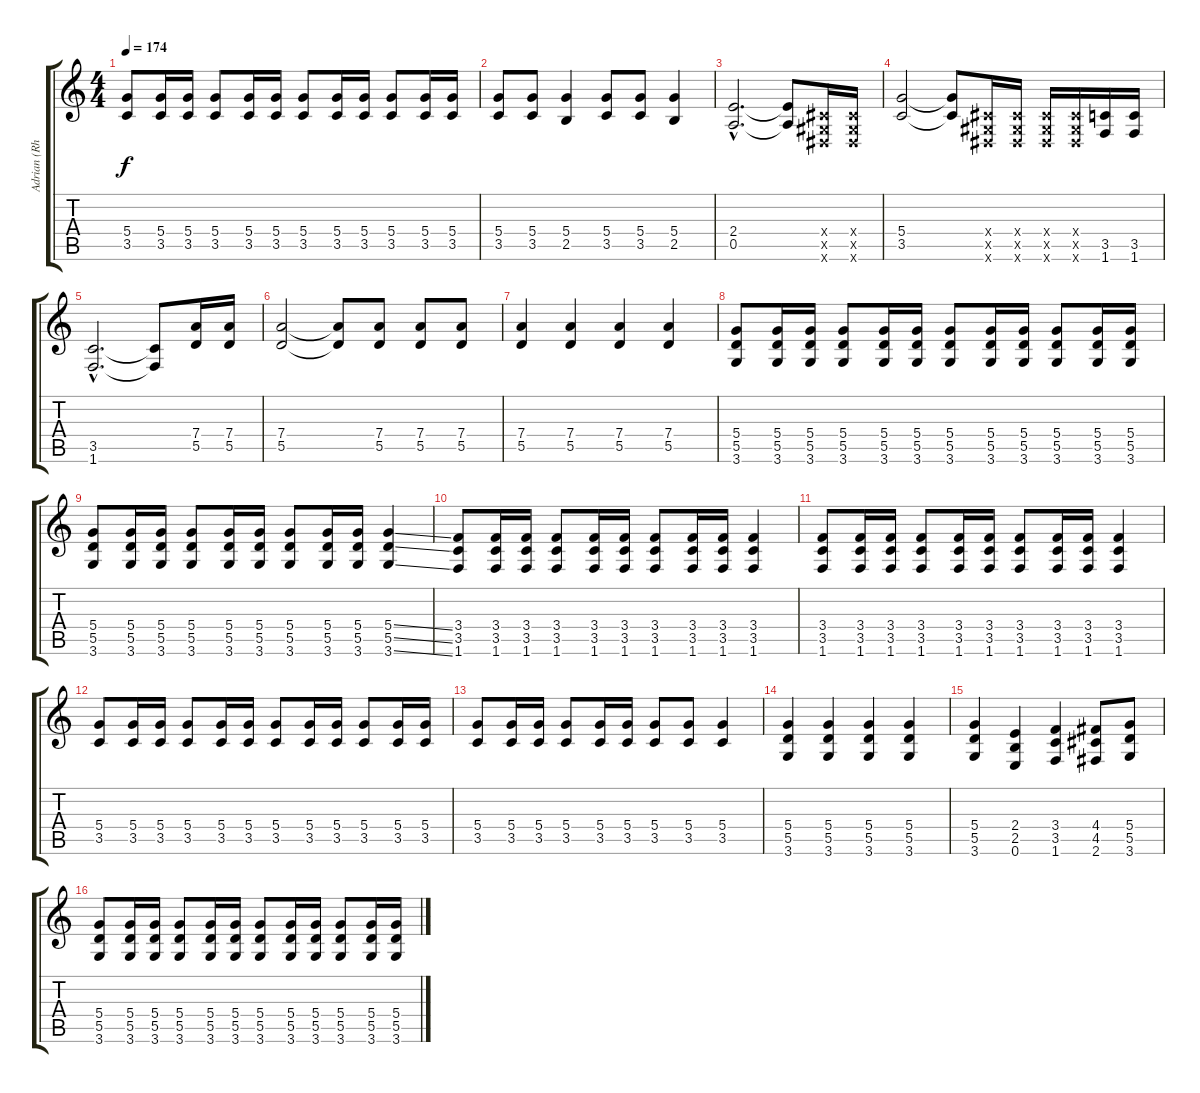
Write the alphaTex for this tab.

\track ("Adrian (Rhy. Guitar)" "Adrian (Rh") {instrument overdrivenguitar}
\staff {score tabs}
\tuning (E4 B3 G3 D3 A2 E2) {hide}
\ts (4 4)
\tempo 174
\clef g2
\ks c
(5.4 3.5).8{dy f} (5.4 3.5).16 (5.4 3.5).16 (5.4 3.5).8 (5.4 3.5).16 (5.4 3.5).16 (5.4 3.5).8 (5.4 3.5).16 (5.4 3.5).16 (5.4 3.5).8 (5.4 3.5).16 (5.4 3.5).16 |
(5.4 3.5).8 (5.4 3.5).8 (5.4 2.5).4 (5.4 3.5).8 (5.4 3.5).8 (5.4 2.5).4 |
(2.4{hac} 0.5{hac}).2{d} (2.4{t} 0.5{t}).8 (-1.4{x} -1.5{x} -1.6{x}).16 (-1.4{x} -1.5{x} -1.6{x}).16 |
(5.4 3.5).2 (5.4{t} 3.5{t}).8 (-1.4{x} -1.5{x} -1.6{x}).16 (-1.4{x} -1.5{x} -1.6{x}).16 (-1.4{x} -1.5{x} -1.6{x}).16 (-1.4{x} -1.5{x} -1.6{x}).16 (3.5 1.6).16 (3.5 1.6).16 |
(3.5{hac} 1.6{hac}).2{d} (3.5{t} 1.6{t}).8 (7.4 5.5).16 (7.4 5.5).16 |
(7.4 5.5).2 (7.4{t} 5.5{t}).8 (7.4 5.5).8 (7.4 5.5).8 (7.4 5.5).8 |
(7.4 5.5).4 (7.4 5.5).4 (7.4 5.5).4 (7.4 5.5).4 |
(5.4 5.5 3.6).8 (5.4 5.5 3.6).16 (5.4 5.5 3.6).16 (5.4 5.5 3.6).8 (5.4 5.5 3.6).16 (5.4 5.5 3.6).16 (5.4 5.5 3.6).8 (5.4 5.5 3.6).16 (5.4 5.5 3.6).16 (5.4 5.5 3.6).8 (5.4 5.5 3.6).16 (5.4 5.5 3.6).16 |
(5.4 5.5 3.6).8 (5.4 5.5 3.6).16 (5.4 5.5 3.6).16 (5.4 5.5 3.6).8 (5.4 5.5 3.6).16 (5.4 5.5 3.6).16 (5.4 5.5 3.6).8 (5.4 5.5 3.6).16 (5.4 5.5 3.6).16 (5.4{ss} 5.5{ss} 3.6{ss}).4 |
(3.4 3.5 1.6).8 (3.4 3.5 1.6).16 (3.4 3.5 1.6).16 (3.4 3.5 1.6).8 (3.4 3.5 1.6).16 (3.4 3.5 1.6).16 (3.4 3.5 1.6).8 (3.4 3.5 1.6).16 (3.4 3.5 1.6).16 (3.4 3.5 1.6).4 |
(3.4 3.5 1.6).8 (3.4 3.5 1.6).16 (3.4 3.5 1.6).16 (3.4 3.5 1.6).8 (3.4 3.5 1.6).16 (3.4 3.5 1.6).16 (3.4 3.5 1.6).8 (3.4 3.5 1.6).16 (3.4 3.5 1.6).16 (3.4 3.5 1.6).4 |
(5.4 3.5).8 (5.4 3.5).16 (5.4 3.5).16 (5.4 3.5).8 (5.4 3.5).16 (5.4 3.5).16 (5.4 3.5).8 (5.4 3.5).16 (5.4 3.5).16 (5.4 3.5).8 (5.4 3.5).16 (5.4 3.5).16 |
(5.4 3.5).8 (5.4 3.5).16 (5.4 3.5).16 (5.4 3.5).8 (5.4 3.5).16 (5.4 3.5).16 (5.4 3.5).8 (5.4 3.5).8 (5.4 3.5).4 |
(5.4 5.5 3.6).4 (5.4 5.5 3.6).4 (5.4 5.5 3.6).4 (5.4 5.5 3.6).4 |
(5.4 5.5 3.6).4 (2.4 2.5 0.6).4 (3.4 3.5 1.6).4 (4.4 4.5 2.6).8 (5.4 5.5 3.6).8 |
(5.4 5.5 3.6).8 (5.4 5.5 3.6).16 (5.4 5.5 3.6).16 (5.4 5.5 3.6).8 (5.4 5.5 3.6).16 (5.4 5.5 3.6).16 (5.4 5.5 3.6).8 (5.4 5.5 3.6).16 (5.4 5.5 3.6).16 (5.4 5.5 3.6).8 (5.4 5.5 3.6).16 (5.4 5.5 3.6).16
